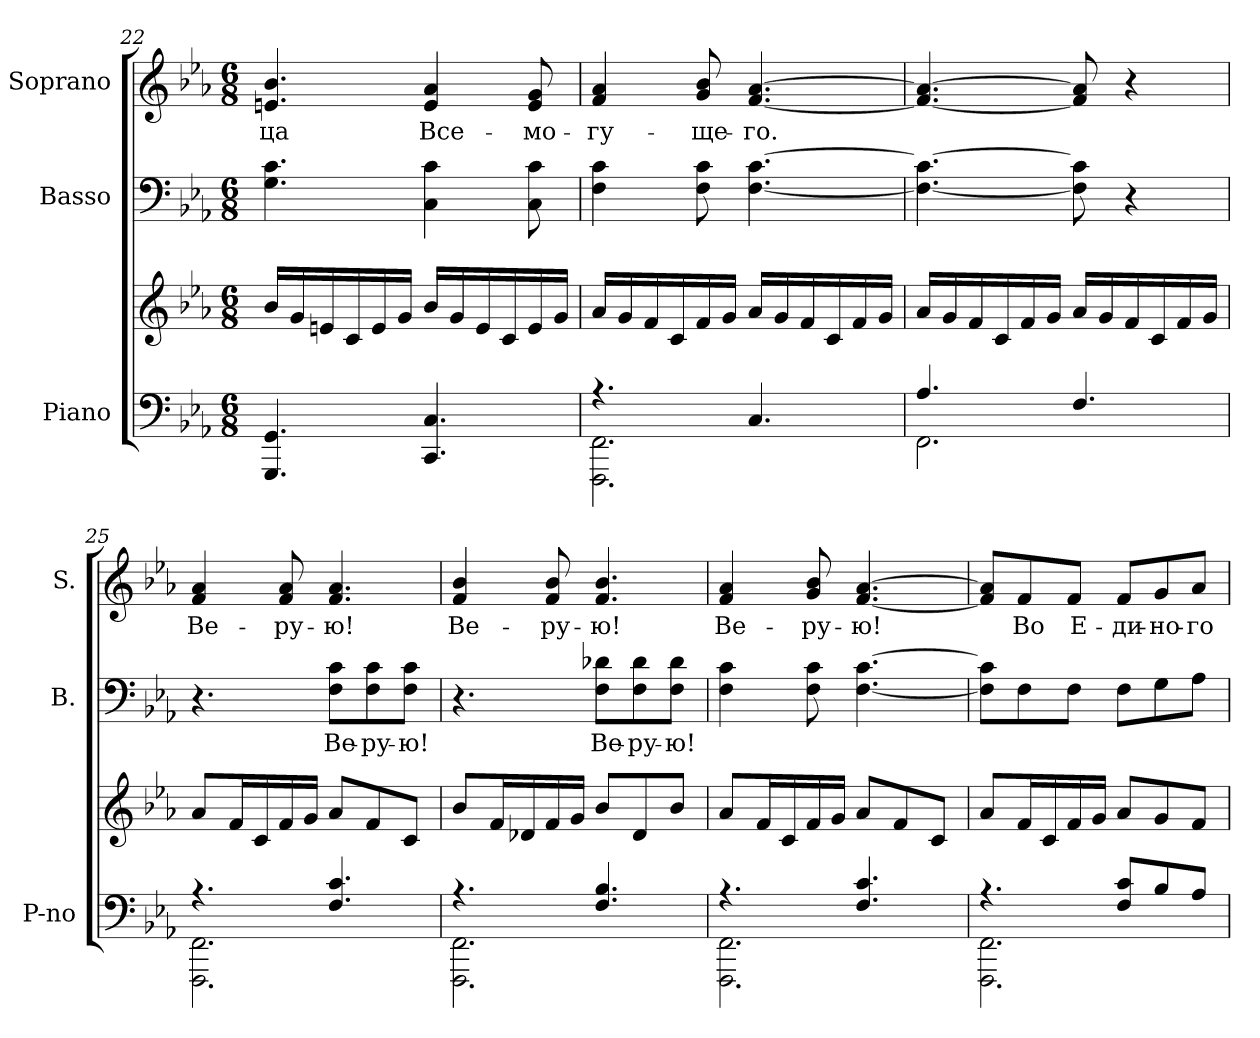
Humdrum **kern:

**kern	**kern	**kern	**text	**kern	**text
*part3	*part3	*part2	*part2	*part1	*part1
*staff4	*staff3	*staff2	*staff2	*staff1	*staff1
*I"Piano	*	*I"Basso	*	*I"Soprano	*
*I'P-no	*	*I'B.	*	*I'S.	*
*clefF4	*clefG2	*clefF4	*	*clefG2	*
*k[b-e-a-]	*k[b-e-a-]	*k[b-e-a-]	*	*k[b-e-a-]	*
*c:	*c:	*c:	*	*c:	*
*M6/8	*M6/8	*M6/8	*	*M6/8	*
=22	=22	=22	=22	=22	=22
!	!	!	!	!	!LO:LY:b:color=#000000
4.GGGi/ 4.GGi	16b-i/LL	4.Gi\ 4.ci	.	4.eni/ 4.b-i	-ца
.	16gi/	.	.	.	.
.	16eni/	.	.	.	.
.	16ci/	.	.	.	.
.	16ei/	.	.	.	.
.	16gi/JJ	.	.	.	.
!	!	!	!	!	!LO:LY:b:color=#000000
4.CCi/ 4.Ci	16b-i/LL	4Ci\ 4ci	.	4ei/ 4a-i	Все-
.	16gi/	.	.	.	.
.	16ei/	.	.	.	.
.	16ci/	.	.	.	.
!	!	!	!	!	!LO:LY:b:color=#000000
.	16ei/	8Ci\ 8ci	.	8ei/ 8gi	-мо-
.	16gi/JJ	.	.	.	.
!!LO:LB:g=z
=23	=23	=23	=23	=23	=23
*^	*	*	*	*	*
!	!	!	!	!	!	!LO:LY:b:color=#000000
4.r	2.FFFi\ 2.FFi	16a-i/LL	4Fi\ 4ci	.	4fi/ 4a-i	-гу-
.	.	16gi/	.	.	.	.
.	.	16fi/	.	.	.	.
.	.	16ci/	.	.	.	.
!	!	!	!	!	!	!LO:LY:b:color=#000000
.	.	16fi/	8Fi\ 8ci	.	8gi/ 8b-i	-ще-
.	.	16gi/JJ	.	.	.	.
!	!	!	!	!	!	!LO:LY:b:color=#000000
4.Ci/	.	16a-i/LL	[<4.Fi\ [>4.ci	.	[<4.fi/ [>4.a-i	-го.
.	.	16gi/	.	.	.	.
.	.	16fi/	.	.	.	.
.	.	16ci/	.	.	.	.
.	.	16fi/	.	.	.	.
.	.	16gi/JJ	.	.	.	.
=24	=24	=24	=24	=24	=24	=24
4.A-i/	2.FFi\	16a-i/LL	4.Fi\_< 4.ci_>	.	4.fi/_< 4.a-i_>	.
.	.	16gi/	.	.	.	.
.	.	16fi/	.	.	.	.
.	.	16ci/	.	.	.	.
.	.	16fi/	.	.	.	.
.	.	16gi/JJ	.	.	.	.
4.Fi/	.	16a-i/LL	8Fi\] 8ci]	.	8fi/] 8a-i]	.
.	.	16gi/	.	.	.	.
.	.	16fi/	4r	.	4r	.
.	.	16ci/	.	.	.	.
.	.	16fi/	.	.	.	.
.	.	16gi/JJ	.	.	.	.
=25	=25	=25	=25	=25	=25	=25
!	!	!	!	!	!	!LO:LY:b:color=#000000
4.r	2.FFFi\ 2.FFi	8a-i/L	4.r	.	4fi/ 4a-i	Ве-
.	.	16fi/L	.	.	.	.
.	.	16ci/	.	.	.	.
!	!	!	!	!	!	!LO:LY:b:color=#000000
.	.	16fi/	.	.	8fi/ 8a-i	-ру-
.	.	16gi/JJ	.	.	.	.
!	!	!	!	!LO:LY:a:color=#000000	!	!
!	!	!	!	!	!	!LO:LY:b:color=#000000
4.Fi/ 4.ci	.	8a-i/L	8Fi\ 8ciL	Ве-	4.fi/ 4.a-i	-ю!
!	!	!	!	!LO:LY:a:color=#000000	!	!
.	.	8fi/	8Fi\ 8ci	-ру-	.	.
!	!	!	!	!LO:LY:a:color=#000000	!	!
.	.	8ci/J	8Fi\ 8ciJ	-ю!	.	.
=26	=26	=26	=26	=26	=26	=26
!	!	!	!	!	!	!LO:LY:b:color=#000000
4.r	2.FFFi\ 2.FFi	8b-i/L	4.r	.	4fi/ 4b-i	Ве-
.	.	16fi/L	.	.	.	.
.	.	16d-Xi/	.	.	.	.
!	!	!	!	!	!	!LO:LY:b:color=#000000
.	.	16fi/	.	.	8fi/ 8b-i	-ру-
.	.	16gi/JJ	.	.	.	.
!	!	!	!	!LO:LY:a:color=#000000	!	!
!	!	!	!	!	!	!LO:LY:b:color=#000000
4.Fi/ 4.B-i	.	8b-i/L	8Fi\ 8d-XiL	Ве-	4.fi/ 4.b-i	-ю!
!	!	!	!	!LO:LY:a:color=#000000	!	!
.	.	8d-i/	8Fi\ 8d-i	-ру-	.	.
!	!	!	!	!LO:LY:a:color=#000000	!	!
.	.	8b-i/J	8Fi\ 8d-iJ	-ю!	.	.
!!LO:LB:g=z
=27	=27	=27	=27	=27	=27	=27
!	!	!	!	!	!	!LO:LY:b:color=#000000
4.r	2.FFFi\ 2.FFi	8a-i/L	4Fi\ 4ci	.	4fi/ 4a-i	Ве-
.	.	16fi/L	.	.	.	.
.	.	16ci/	.	.	.	.
!	!	!	!	!	!	!LO:LY:b:color=#000000
.	.	16fi/	8Fi\ 8ci	.	8gi/ 8b-i	-ру-
.	.	16gi/JJ	.	.	.	.
!	!	!	!	!	!	!LO:LY:b:color=#000000
4.Fi/ 4.ci	.	8a-i/L	[<4.Fi\ [>4.ci	.	[<4.fi/ [>4.a-i	-ю!
.	.	8fi/	.	.	.	.
.	.	8ci/J	.	.	.	.
=28	=28	=28	=28	=28	=28	=28
4.r	2.FFFi\ 2.FFi	8a-i/L	8Fi\] 8ci]L	.	8fi/] 8a-i]L	.
!	!	!	!	!	!	!LO:LY:b:color=#000000
.	.	16fi/L	8Fi\	.	8fi/	Во
.	.	16ci/	.	.	.	.
!	!	!	!	!	!	!LO:LY:b:color=#000000
.	.	16fi/	8Fi\J	.	8fi/J	Е-
.	.	16gi/JJ	.	.	.	.
!	!	!	!	!	!	!LO:LY:b:color=#000000
8Fi/ 8ciL	.	8a-i/L	8Fi\L	.	8fi/L	-ди-
!	!	!	!	!	!	!LO:LY:b:color=#000000
8B-i/	.	8gi/	8Gi\	.	8gi/	-но-
!	!	!	!	!	!	!LO:LY:b:color=#000000
8A-i/J	.	8fi/J	8A-i\J	.	8a-i/J	-го
*v	*v	*	*	*	*	*
=	=	=	=	=	=
*-	*-	*-	*-	*-	*-
